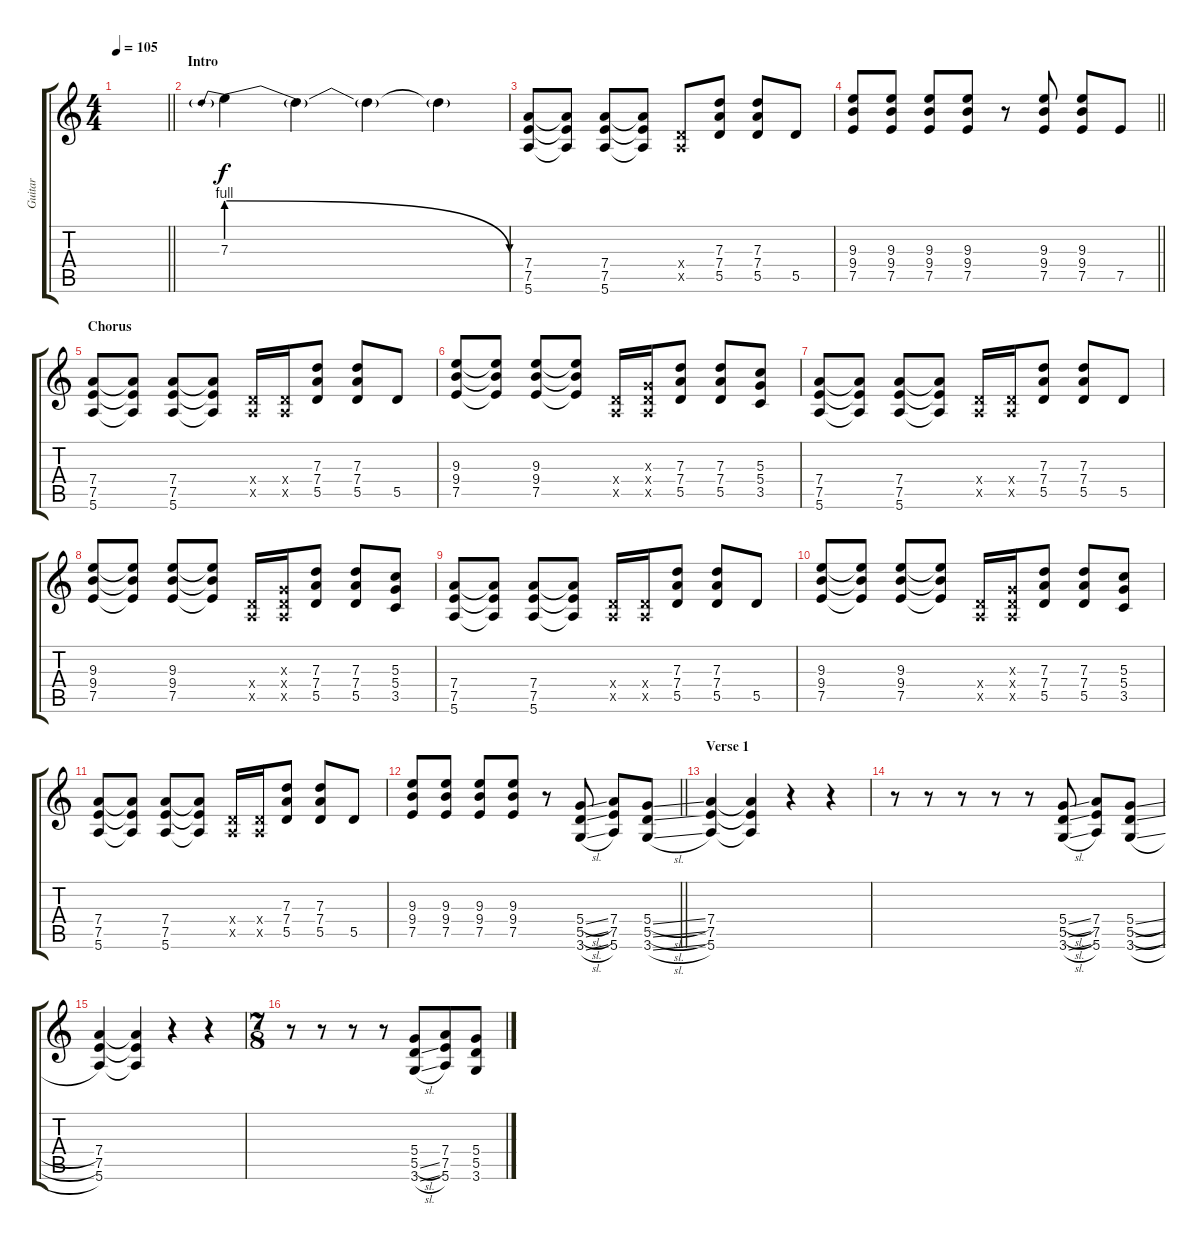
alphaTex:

\track ("Guitar" "Guitar") {instrument overdrivenguitar}
\staff {score tabs}
\tuning (E4 B3 G3 D3 A2 E2) {hide}
\ts (4 4)
\tempo 105
\clef g2
\barLineRight lightlight
\ks c
|
\section ("" "Intro")
7.3{be (prebendrelease 0 4 60 0)}.4 7.3{t}.4 7.3{t}.4 7.3{t}.4 |
(7.4 7.5 5.6).8 (7.4{t} 7.5{t} 5.6{t}).8 (7.4 7.5 5.6).8 (7.4{t} 7.5{t} 5.6{t}).8 (0.4{x} 0.5{x}).8 (7.3 7.4 5.5).8 (7.3 7.4 5.5).8 5.5.8 |
\barLineRight lightlight
(9.3 9.4 7.5).8 (9.3 9.4 7.5).8 (9.3 9.4 7.5).8 (9.3 9.4 7.5).8 r.8 (9.3 9.4 7.5).8 (9.3 9.4 7.5).8 7.5.8 |
\section ("" "Chorus")
(7.4 7.5 5.6).8 (7.4{t} 7.5{t} 5.6{t}).8 (7.4 7.5 5.6).8 (7.4{t} 7.5{t} 5.6{t}).8 (0.4{x} 0.5{x}).16 (0.4{x} 0.5{x}).16 (7.3 7.4 5.5).8 (7.3 7.4 5.5).8 5.5.8 |
(9.3 9.4 7.5).8 (9.3{t} 9.4{t} 7.5{t}).8 (9.3 9.4 7.5).8 (9.3{t} 9.4{t} 7.5{t}).8 (0.4{x} 0.5{x}).16 (0.3{x} 0.4{x} 0.5{x}).16 (7.3 7.4 5.5).8 (7.3 7.4 5.5).8 (5.3 5.4 3.5).8 |
(7.4 7.5 5.6).8 (7.4{t} 7.5{t} 5.6{t}).8 (7.4 7.5 5.6).8 (7.4{t} 7.5{t} 5.6{t}).8 (0.4{x} 0.5{x}).16 (0.4{x} 0.5{x}).16 (7.3 7.4 5.5).8 (7.3 7.4 5.5).8 5.5.8 |
(9.3 9.4 7.5).8 (9.3{t} 9.4{t} 7.5{t}).8 (9.3 9.4 7.5).8 (9.3{t} 9.4{t} 7.5{t}).8 (0.4{x} 0.5{x}).16 (0.3{x} 0.4{x} 0.5{x}).16 (7.3 7.4 5.5).8 (7.3 7.4 5.5).8 (5.3 5.4 3.5).8 |
(7.4 7.5 5.6).8 (7.4{t} 7.5{t} 5.6{t}).8 (7.4 7.5 5.6).8 (7.4{t} 7.5{t} 5.6{t}).8 (0.4{x} 0.5{x}).16 (0.4{x} 0.5{x}).16 (7.3 7.4 5.5).8 (7.3 7.4 5.5).8 5.5.8 |
(9.3 9.4 7.5).8 (9.3{t} 9.4{t} 7.5{t}).8 (9.3 9.4 7.5).8 (9.3{t} 9.4{t} 7.5{t}).8 (0.4{x} 0.5{x}).16 (0.3{x} 0.4{x} 0.5{x}).16 (7.3 7.4 5.5).8 (7.3 7.4 5.5).8 (5.3 5.4 3.5).8 |
(7.4 7.5 5.6).8 (7.4{t} 7.5{t} 5.6{t}).8 (7.4 7.5 5.6).8 (7.4{t} 7.5{t} 5.6{t}).8 (0.4{x} 0.5{x}).16 (0.4{x} 0.5{x}).16 (7.3 7.4 5.5).8 (7.3 7.4 5.5).8 5.5.8 |
\barLineRight lightlight
(9.3 9.4 7.5).8 (9.3 9.4 7.5).8 (9.3 9.4 7.5).8 (9.3 9.4 7.5).8 r.8 (5.4{sl} 5.5{sl} 3.6{sl}).8 (7.4 7.5 5.6).8 (5.4{sl} 5.5{sl} 3.6{sl}).8 |
\section ("" "Verse 1")
(7.4 7.5 5.6).4 (7.4{t} 7.5{t} 5.6{t}).4 r.4 r.4 |
r.8 r.8 r.8 r.8 r.8 (5.4{sl} 5.5{sl} 3.6{sl}).8 (7.4 7.5 5.6).8 (5.4{sl} 5.5{sl} 3.6{sl}).8 |
(7.4 7.5 5.6).4 (7.4{t} 7.5{t} 5.6{t}).4 r.4 r.4 |
\ts (7 8)
r.8 r.8 r.8 r.8 (5.4 5.5{sl} 3.6{sl}).8 (7.4 7.5 5.6).8 (5.4{sl} 5.5{sl} 3.6{sl}).8
